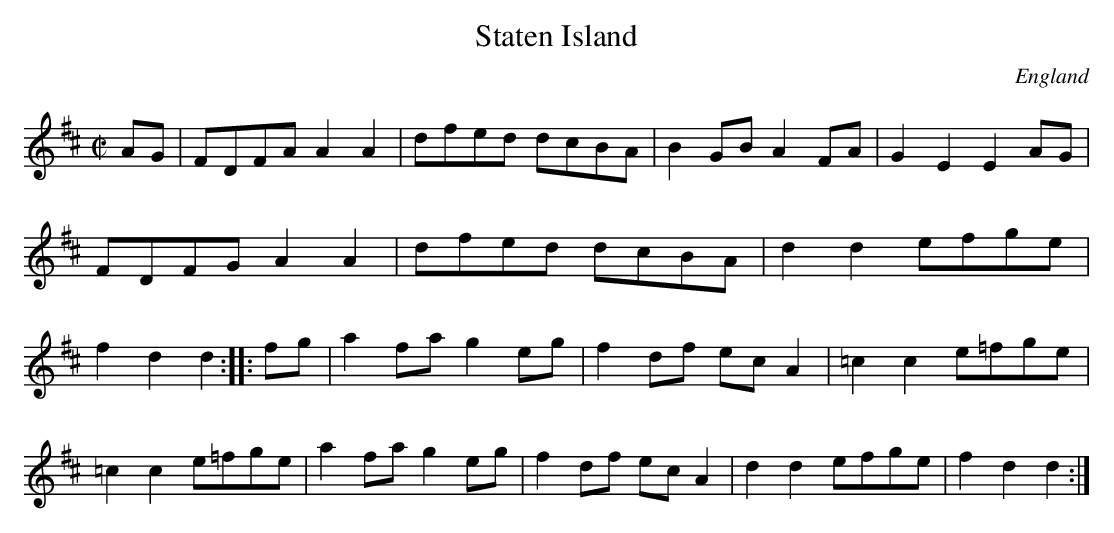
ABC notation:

X:1
T:Staten Island
M:C|
O:England
K:D major
AG|\
FDFA A2A2| dfed dcBA| B2GB A2FA| G2E2 E2AG|\
FDFG A2A2| dfed dcBA| d2d2 efge| f2d2 d2::\
fg|\
a2fa g2eg| f2df ecA2| =c2c2 e=fge| =c2c2 e=fge|\
a2fa g2eg| f2df ecA2| d2d2 efge| f2d2 d2:|
